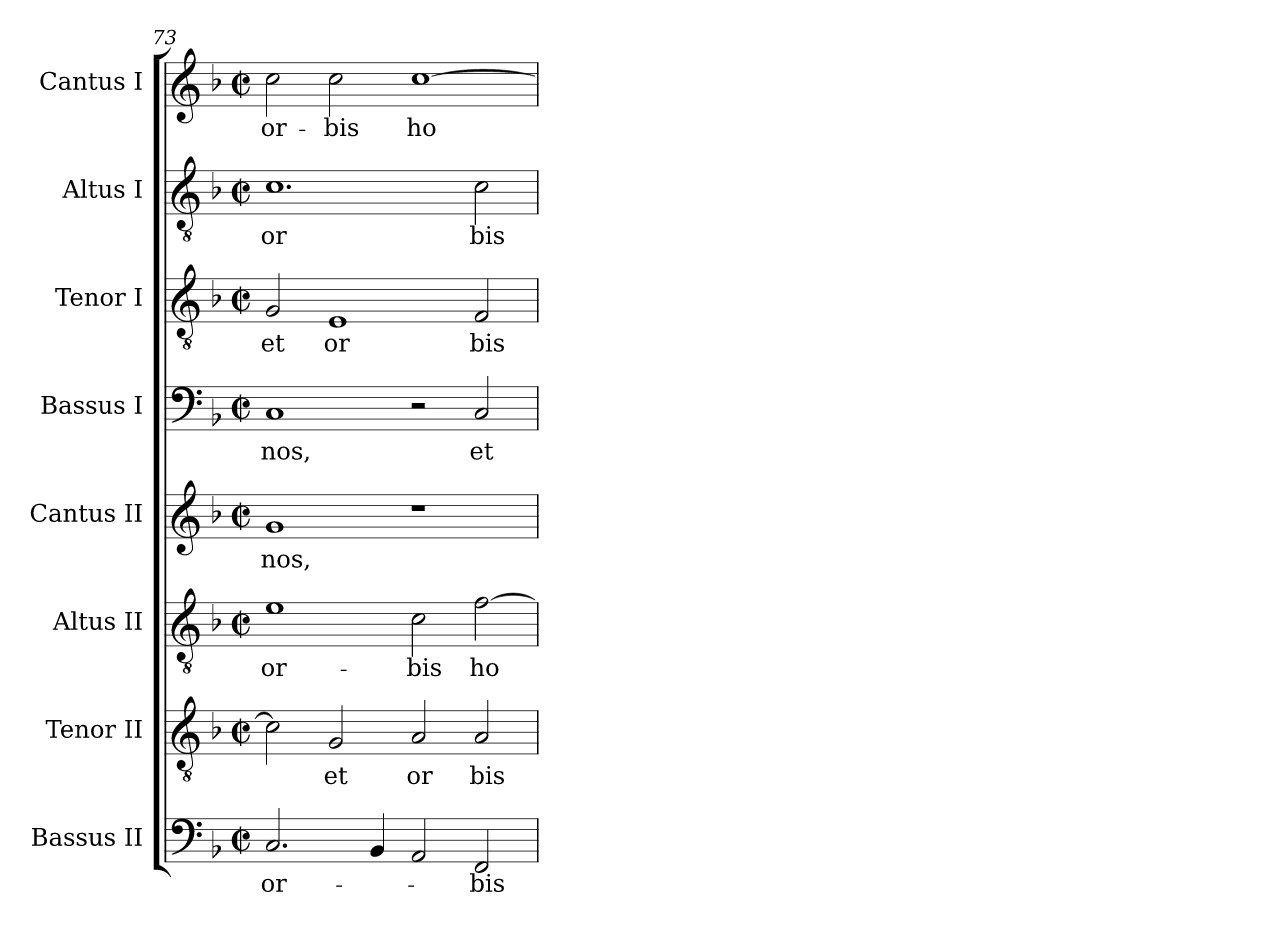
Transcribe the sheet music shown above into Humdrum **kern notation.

**kern	**text	**kern	**text	**kern	**text	**kern	**text	**kern	**text	**kern	**text	**kern	**text	**kern	**text
*part8	*part8	*part7	*part7	*part6	*part6	*part5	*part5	*part4	*part4	*part3	*part3	*part2	*part2	*part1	*part1
*staff8	*staff8	*staff7	*staff7	*staff6	*staff6	*staff5	*staff5	*staff4	*staff4	*staff3	*staff3	*staff2	*staff2	*staff1	*staff1
*I"Bassus II	*	*I"Tenor II	*	*I"Altus II	*	*I"Cantus II	*	*I"Bassus I	*	*I"Tenor I	*	*I"Altus I	*	*I"Cantus I	*
*clefF4	*	*clefGv2	*	*clefGv2	*	*clefG2	*	*clefF4	*	*clefGv2	*	*clefGv2	*	*clefG2	*
*k[b-]	*	*k[b-]	*	*k[b-]	*	*k[b-]	*	*k[b-]	*	*k[b-]	*	*k[b-]	*	*k[b-]	*
*F:	*	*F:	*	*F:	*	*F:	*	*F:	*	*F:	*	*F:	*	*F:	*
*M2/2	*	*M2/2	*	*M2/2	*	*M2/2	*	*M2/2	*	*M2/2	*	*M2/2	*	*M2/2	*
*met(c|)	*	*met(c|)	*	*met(c|)	*	*met(c|)	*	*met(c|)	*	*met(c|)	*	*met(c|)	*	*met(c|)	*
=73	=73	=73	=73	=73	=73	=73	=73	=73	=73	=73	=73	=73	=73	=73	=73
!	!LO:LY:b:cj	!	!	!	!LO:LY:b:cj	!	!LO:LY:b:cj	!	!LO:LY:b:cj	!	!LO:LY:b:cj	!	!LO:LY:b:cj	!	!LO:LY:b:cj
2.C/	or-	2c\]	.	1e	or-	1g	-nos,	1C	-nos,	2G/	et	1.c	or	2cc\	or-
!	!	!	!LO:LY:b:cj	!	!	!	!	!	!	!	!LO:LY:b:cj	!	!	!	!LO:LY:b:cj
.	.	2G/	et	.	.	.	.	.	.	1E	or	.	.	2cc\	-bis
4BB-/	.	.	.	.	.	.	.	.	.	.	.	.	.	.	.
!	!	!	!LO:LY:b:cj	!	!LO:LY:b:cj	!	!	!	!	!	!	!	!	!	!LO:LY:b:cj
2AA/	.	2A/	or	2c\	-bis	1r	.	2r	.	.	.	.	.	[>1cc	ho-
!	!LO:LY:b:cj	!	!LO:LY:b:cj	!	!LO:LY:b:cj	!	!	!	!LO:LY:b:cj	!	!LO:LY:b:cj	!	!LO:LY:b:cj	!	!
2FF/	-bis	2A/	bis	[>2f\	ho-	.	.	2C/	et	2F/	bis	2c\	bis	.	.
=	=	=	=	=	=	=	=	=	=	=	=	=	=	=	=
*-	*-	*-	*-	*-	*-	*-	*-	*-	*-	*-	*-	*-	*-	*-	*-
